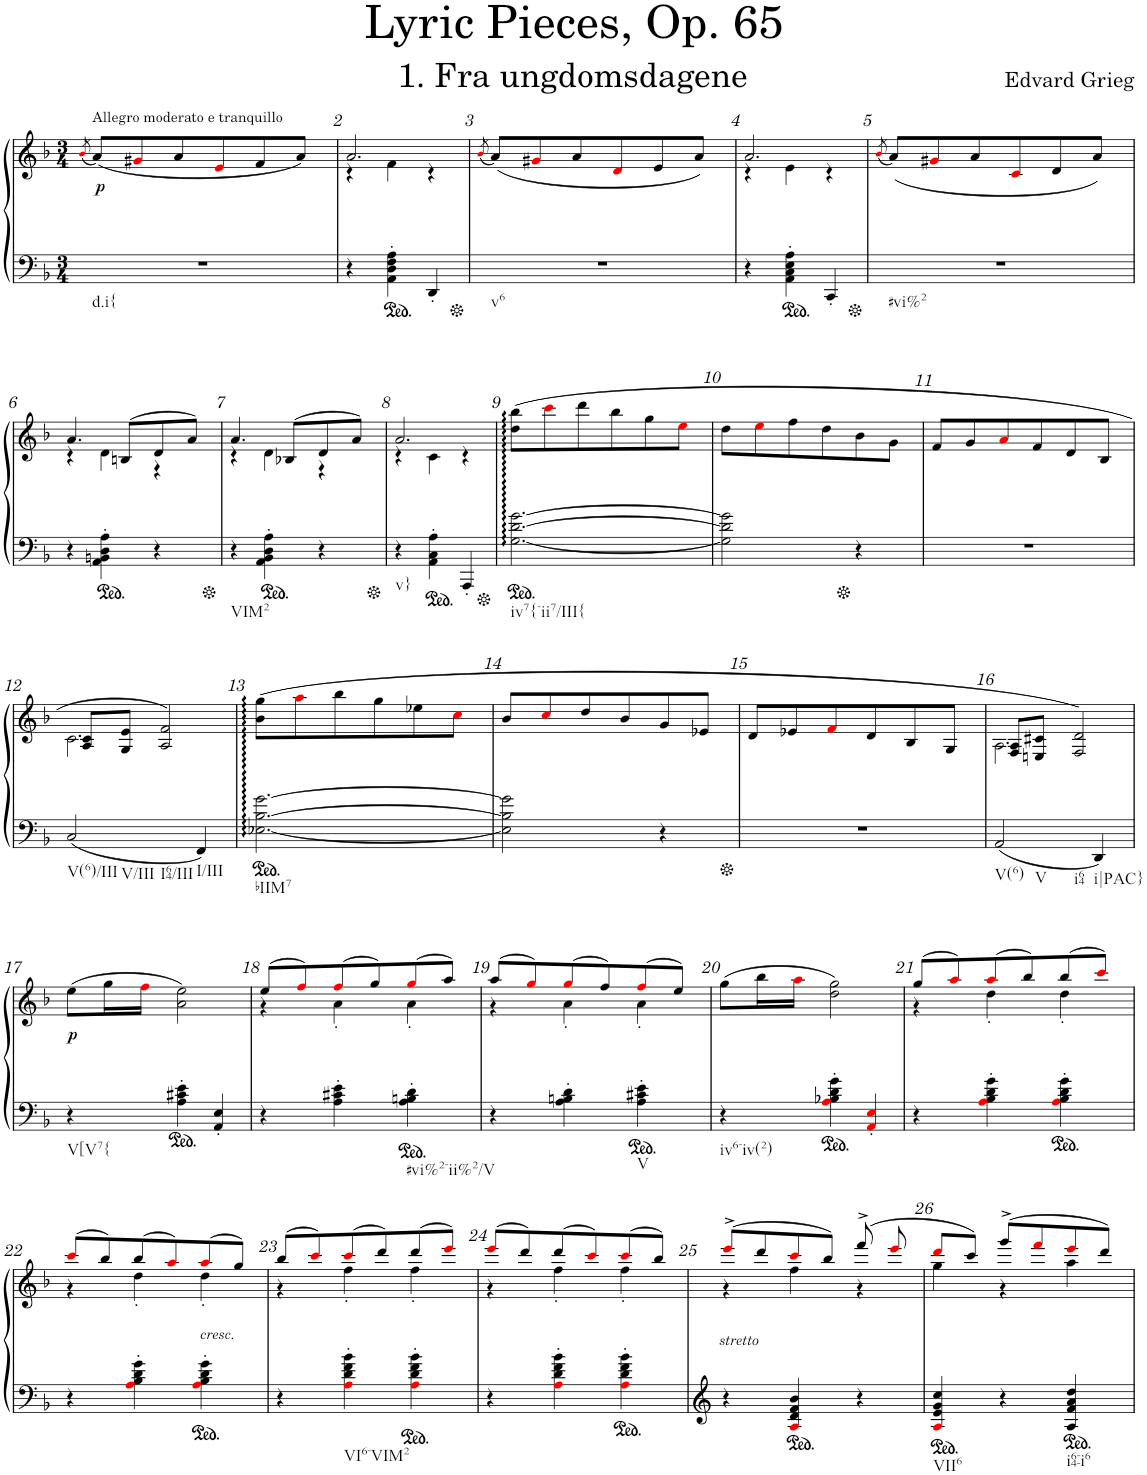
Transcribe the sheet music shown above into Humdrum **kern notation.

**kern	**kern	**dynam
*part1	*part1	*part1
*staff2	*staff1	*staff1/2
*I"Piano	*	*
*I'Pno.	*	*
*clefF4	*clefG2	*
*k[b-]	*k[b-]	*
*M3/4	*M3/4	*
=1	=1	=1
.	(8qb-i/	.
!	!LO:TX:a:t=Allegro moderato e tranquillo	!
!LO:TX:b:t=d.i{	!	!
!	!	!LO:DY:b
2.r	(8a/L)	p
.	8g#Xi/	.
.	8a/	.
.	8ei/	.
.	8f/	.
.	8a/J)	.
=2	=2	=2
*	*^	*
4r	2.a/	4r	.
4AA\' 4D\' 4F\' 4A\'	.	4f\	.
4DD'/	.	4r	.
*	*v	*v	*
=3	=3	=3
.	(8qb-i/	.
!LO:TX:b:t=v6	!	!
2.r	(8a/L)	.
.	8g#Xi/	.
.	8a/	.
.	8di/	.
.	8e/	.
.	8a/J)	.
=4	=4	=4
*	*^	*
4r	2.a/	4r	.
4AA\' 4C\' 4E\' 4A\'	.	4e\	.
4CC'/	.	4r	.
*	*v	*v	*
=5	=5	=5
.	(8qb-i/	.
!LO:TX:b:t=#vi%2	!	!
2.r	(8a/L)	.
.	8g#Xi/	.
.	8a/	.
.	8ci/	.
.	8d/	.
.	8a/J)	.
!!LO:LB:g=z
=6	=6	=6
*	*^	*
4r	4.a/	4r	.
4AA\' 4BBn\' 4D\' 4A\'	.	4d\	.
.	(8Bn/L	.	.
4r	8d/	4r	.
.	8a/J)	.	.
=7	=7	=7	=7
!LO:TX:b:t=VIM2	!	!	!
4r	4.a/	4r	.
4AA\' 4BB-\' 4D\' 4A\'	.	4d\	.
.	(8B-X/L	.	.
4r	8d/	4r	.
.	8a/J)	.	.
=8	=8	=8	=8
!LO:TX:b:t=v}	!	!	!
4r	2.a/	4r	.
4AA\' 4C\' 4A\'	.	4c\	.
4AAA'/	.	4r	.
=9	=9	=9	=9
!LO:TX:b:t=iv7{-ii7/III{	!	!	!
*	*v	*v	*
[2.G\ [2.d\ [2.g\	(8dd\ 8bb-\L	.
.	8ccci\	.
.	8ddd\	.
.	8bb-\	.
.	8gg\	.
.	8eei\J	.
=10	=10	=10
2G\] 2d\] 2g\]	8dd\L	.
.	8eei\	.
.	8ff\	.
.	8dd\	.
4r	8b-\	.
.	8g\J	.
=11	=11	=11
2.r	8f/L	.
.	8g/	.
.	8ai/	.
.	8f/	.
.	8d/	.
.	8B-/J	.
!!LO:LB:g=z
=12	=12	=12
*	*^	*
!LO:TX:b:t=V(6)/III	!	!	!
!LO:TX:b:t=V/III	!	!	!
!LO:TX:b:t=I64/III	!	!	!
2C/	8A/ 8c/L	2.c\	.
.	8G/ 8e/J	.	.
.	2A/ 2f/)	.	.
!LO:TX:b:t=I/III	!	!	!
4FF/	.	.	.
*	*v	*v	*
=13	=13	=13
!LO:TX:b:t=bIIM7	!	!
[2.E-X\ [2.B-\ [2.g\	(8b-\ 8gg\L	.
.	8aai\	.
.	8bb-\	.
.	8gg\	.
.	8ee-X\	.
.	8cci\J	.
=14	=14	=14
2E-\] 2B-\] 2g\]	8b-/L	.
.	8cci/	.
.	8dd/	.
.	8b-/	.
4r	8g/	.
.	8e-X/J	.
=15	=15	=15
2.r	8d/L	.
.	8e-X/	.
.	8fi/	.
.	8d/	.
.	8B-/	.
.	8G/J	.
=16	=16	=16
*	*^	*
!LO:TX:b:t=V(6)	!	!	!
!LO:TX:b:t=V	!	!	!
!LO:TX:b:t=i64	!	!	!
2AA/	8F/ 8A/L	2.A\	.
.	8En/ 8c#X/J	.	.
.	2F/ 2d/)	.	.
!LO:TX:b:t=i|PAC}	!	!	!
4DD/	.	.	.
*	*v	*v	*
!!LO:LB:g=z
=17	=17	=17
!LO:TX:b:t=V[V7{	!	!
!	!	!LO:DY:b
4r	(8ee\L	p
.	16gg\L	.
.	16ffi\JJ	.
4A\' 4c#X\' 4e\'	2a\ 2ee\)	.
4AA/' 4E/'	.	.
=18	=18	=18
*	*^	*
4r	(8ee/L	4r	.
.	8ffi/)	.	.
4A\' 4c#X\' 4e\'	(8ffi/	4a'\	.
.	8gg/)	.	.
!LO:TX:b:t=#vi%2-ii%2/V	!	!	!
4A\' 4Bn\' 4d\'	(8ggi/	4a'\	.
.	8aa/J)	.	.
=19	=19	=19	=19
4r	(8aa/L	4r	.
.	8ggi/)	.	.
4A\' 4Bn\' 4d\'	(8ggi/	4a'\	.
.	8ff/)	.	.
!LO:TX:b:t=V	!	!	!
4A\' 4c#X\' 4e\'	(8ffi/	4a'\	.
.	8ee/J)	.	.
*	*v	*v	*
=20	=20	=20
!LO:TX:b:t=iv6-iv(2)	!	!
4r	(8gg\L	.
.	16bb-\L	.
.	16aai\JJ	.
4Ai\' 4B-X\' 4d\' 4g\'	2dd\ 2gg\)	.
4AAi/' 4Ei/'	.	.
=21	=21	=21
*	*^	*
4r	(8gg/L	4r	.
.	8aai/)	.	.
4Ai\' 4B-\' 4d\' 4g\'	(8aai/	4dd'\	.
.	8bb-/)	.	.
4Ai\' 4B-\' 4d\' 4g\'	(8bb-/	4dd'\	.
.	8ccci/J)	.	.
!!LO:LB:g=z	!!
=22	=22	=22	=22
4r	(8ccci/L	4r	.
.	8bb-/)	.	.
4Ai\' 4B-\' 4d\' 4g\'	(8bb-/	4dd'\	.
.	8aai/)	.	.
!	!LO:TX:b:i:t=cresc.	!	!
4Ai\' 4B-\' 4d\' 4g\'	(8aai/	4dd'\	.
.	8gg/J)	.	.
=23	=23	=23	=23
4r	(8bb-/L	4r	.
.	8ccci/)	.	.
!LO:TX:b:t=VI6-VIM2	!	!	!
4Ai\' 4d\' 4f\' 4b-\'	(8ccci/	4ff'\	.
.	8ddd/)	.	.
4Ai\' 4d\' 4f\' 4b-\'	(8ddd/	4ff'\	.
.	8eeei/J)	.	.
=24	=24	=24	=24
4r	(8eeei/L	4r	.
.	8ddd/)	.	.
4Ai\' 4d\' 4f\' 4b-\'	(8ddd/	4ff'\	.
.	8ccci/)	.	.
4Ai\' 4d\' 4f\' 4b-\'	(8ccci/	4ff'\	.
.	8bb-/J)	.	.
=25	=25	=25	=25
!	!LO:TX:b:i:t=stretto	!	!
4r	(8eee^i/L	4r	.
.	8ddd/	.	.
4Ai/ 4d/ 4f/ 4b-/	8ccci/	4ff\	.
.	8bb-/J)	.	.
4r	(8fff^/	4r	.
.	8eeei/	.	.
=26	=26	=26	=26
!LO:TX:b:t=VII6	!	!	!
4Ai/ 4e/ 4g/ 4cc/	8dddi/L	4gg\	.
.	8ccc/J)	.	.
4r	(8ggg^/L	4r	.
.	8fffi/	.	.
!LO:TX:b:t=i64-i6	!	!	!
4A/ 4f/ 4a/ 4dd/	8eeei/	4aa\	.
.	8ddd/J)	.	.
*	*v	*v	*
=	=	=
*-	*-	*-
